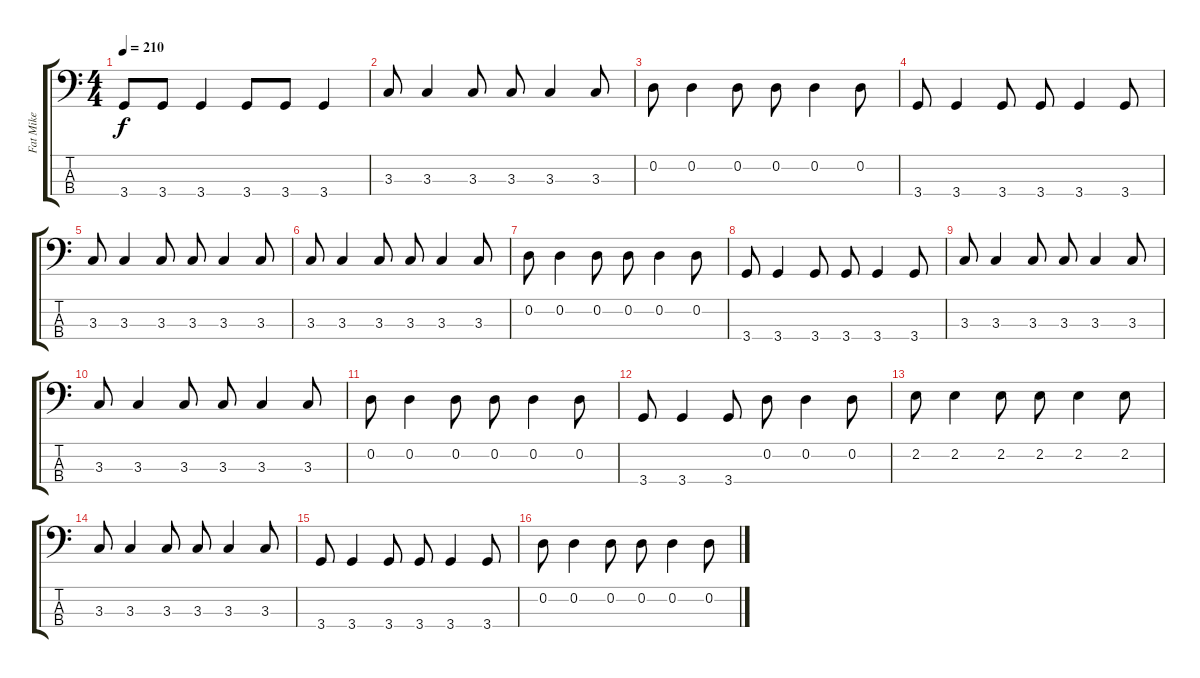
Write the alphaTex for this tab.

\track ("Fat Mike" "Fat Mike") {instrument electricbassfinger}
\staff {score tabs}
\tuning (G2 D2 A1 E1) {hide}
\ts (4 4)
\tempo 210
\clef f4
\ks c
3.4.8{dy f} 3.4.8 3.4.4 3.4.8 3.4.8 3.4.4 |
3.3.8 3.3.4 3.3.8 3.3.8 3.3.4 3.3.8 |
0.2.8 0.2.4 0.2.8 0.2.8 0.2.4 0.2.8 |
3.4.8 3.4.4 3.4.8 3.4.8 3.4.4 3.4.8 |
3.3.8 3.3.4 3.3.8 3.3.8 3.3.4 3.3.8 |
3.3.8 3.3.4 3.3.8 3.3.8 3.3.4 3.3.8 |
0.2.8 0.2.4 0.2.8 0.2.8 0.2.4 0.2.8 |
3.4.8 3.4.4 3.4.8 3.4.8 3.4.4 3.4.8 |
3.3.8 3.3.4 3.3.8 3.3.8 3.3.4 3.3.8 |
3.3.8 3.3.4 3.3.8 3.3.8 3.3.4 3.3.8 |
0.2.8 0.2.4 0.2.8 0.2.8 0.2.4 0.2.8 |
3.4.8 3.4.4 3.4.8 0.2.8 0.2.4 0.2.8 |
2.2.8 2.2.4 2.2.8 2.2.8 2.2.4 2.2.8 |
3.3.8 3.3.4 3.3.8 3.3.8 3.3.4 3.3.8 |
3.4.8 3.4.4 3.4.8 3.4.8 3.4.4 3.4.8 |
0.2.8 0.2.4 0.2.8 0.2.8 0.2.4 0.2.8
